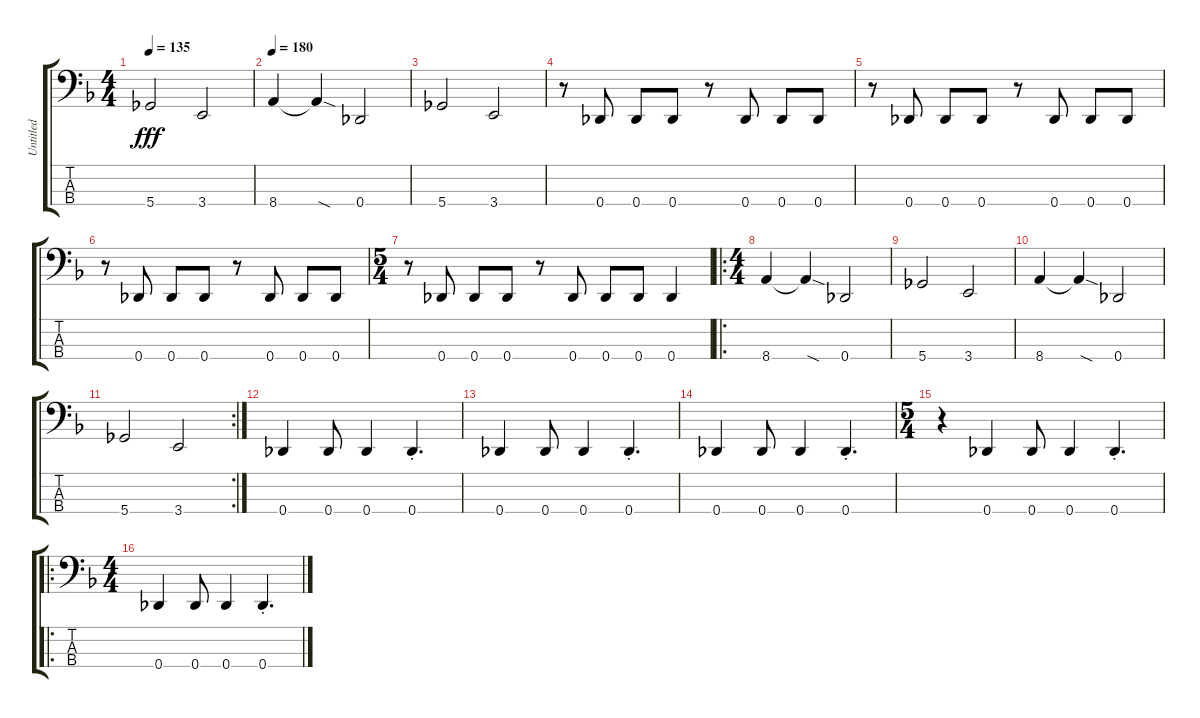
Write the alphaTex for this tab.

\track ("Untitled" "Untitled") {instrument electricbasspick}
\staff {score tabs}
\tuning (Gb2 Db2 Ab1 Db1) {hide}
\ts (4 4)
\tempo 135
\clef f4
\ks f
5.4.2{dy fff} 3.4.2 |
\tempo 180
8.4.4 8.4{sod t}.4 0.4.2 |
5.4.2 3.4.2 |
r.8 0.4.8 0.4.8 0.4.8 r.8 0.4.8 0.4.8 0.4.8 |
r.8 0.4.8 0.4.8 0.4.8 r.8 0.4.8 0.4.8 0.4.8 |
r.8 0.4.8 0.4.8 0.4.8 r.8 0.4.8 0.4.8 0.4.8 |
\ts (5 4)
r.8 0.4.8 0.4.8 0.4.8 r.8 0.4.8 0.4.8 0.4.8 0.4.4 |
\ro
\ts (4 4)
8.4.4 8.4{sod t}.4 0.4.2 |
5.4.2 3.4.2 |
8.4.4 8.4{sod t}.4 0.4.2 |
\rc 2
5.4.2 3.4.2 |
0.4.4 0.4.8 0.4.4 0.4{st}.4{d} |
0.4.4 0.4.8 0.4.4 0.4{st}.4{d} |
0.4.4 0.4.8 0.4.4 0.4{st}.4{d} |
\ts (5 4)
r.4 0.4.4 0.4.8 0.4.4 0.4{st}.4{d} |
\ro
\ts (4 4)
0.4.4 0.4.8 0.4.4 0.4{st}.4{d}
